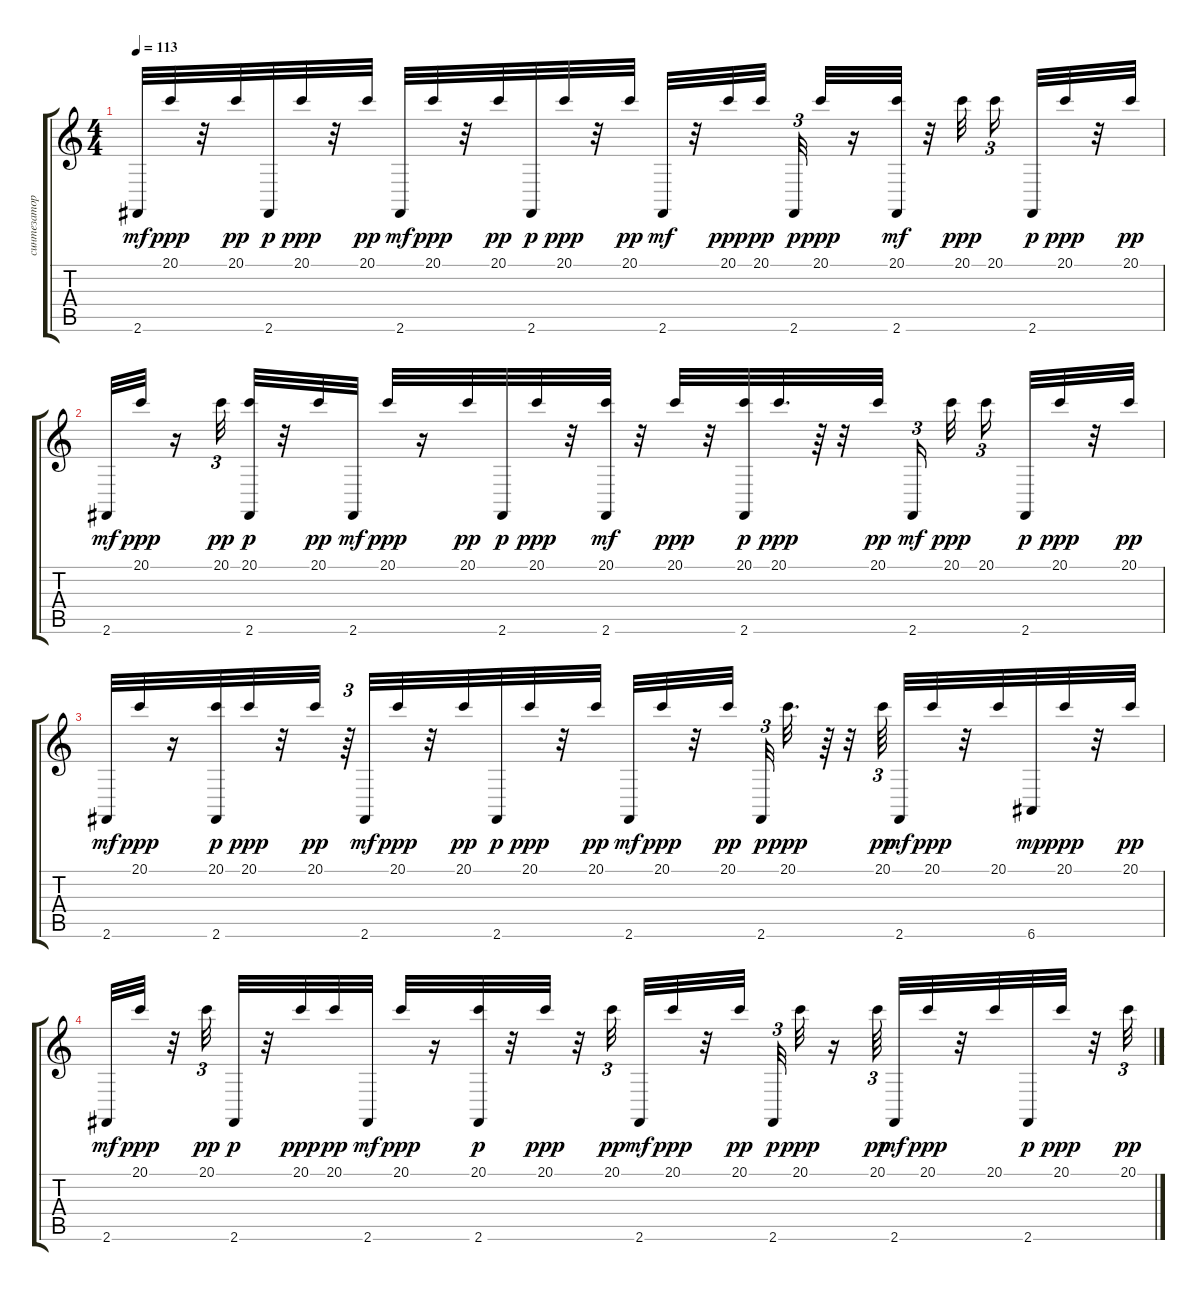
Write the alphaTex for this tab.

\track ("синтезатор" "синтезатор") {instrument acousticgrandpiano}
\staff {score tabs}
\tuning (E4 B3 G3 D3 A2 E2) {hide}
\ts (4 4)
\tempo 113
\clef g2
\ks c
2.6.32{dy mf} 20.1.32{dy ppp} r.32 20.1.32{dy pp} 2.6.32{dy p} 20.1.32{dy ppp} r.32 20.1.32{dy pp} 2.6.32{dy mf} 20.1.32{dy ppp} r.32 20.1.32{dy pp} 2.6.32{dy p} 20.1.32{dy ppp} r.32 20.1.32{dy pp} 2.6.32{dy mf} r.32 20.1.32{dy ppp} 20.1.32{dy pp beam splitsecondary} 2.6.32{tu (3 2) dy p} 20.1.32{dy ppp} r.16 (20.1 2.6).32{dy mf} r.32 20.1.32{dy ppp beam splitsecondary} 20.1.16{tu (3 2) beam splitsecondary} 2.6.32{dy p} 20.1.32{dy ppp} r.32 20.1.32{dy pp} |
2.6.32{dy mf} 20.1.32{dy ppp} r.16 20.1.32{tu (3 2) dy pp} (20.1 2.6).32{dy p} r.32 20.1.32{dy pp} 2.6.32{dy mf} 20.1.32{dy ppp} r.16 20.1.32{dy pp} 2.6.32{dy p} 20.1.32{dy ppp} r.32 (20.1 2.6).32{dy mf} r.32 20.1.32{dy ppp} r.32 (20.1 2.6).32{dy p} 20.1.32{d dy ppp} r.64 r.32 20.1.32{dy pp} 2.6.16{tu (3 2) dy mf beam splitsecondary} 20.1.32{dy ppp beam splitsecondary} 20.1.16{tu (3 2) beam splitsecondary} 2.6.32{dy p} 20.1.32{dy ppp} r.32 20.1.32{dy pp} |
2.6.32{dy mf} 20.1.32{dy ppp} r.16 (20.1 2.6).32{dy p} 20.1.32{dy ppp} r.32 20.1.32{dy pp} r.64{tu (3 2)} 2.6.32{dy mf} 20.1.32{dy ppp} r.32 20.1.32{dy pp} 2.6.32{dy p} 20.1.32{dy ppp} r.32 20.1.32{dy pp} 2.6.32{dy mf} 20.1.32{dy ppp} r.32 20.1.32{dy pp beam splitsecondary} 2.6.32{tu (3 2) dy p} 20.1.32{d dy ppp} r.64 r.32 20.1.64{tu (3 2) dy pp beam splitsecondary} 2.6.32{dy mf} 20.1.32{dy ppp} r.32 20.1.32 6.6.32{dy mp} 20.1.32{dy ppp} r.32 20.1.32{dy pp} |
2.6.32{dy mf} 20.1.32{dy ppp} r.32 20.1.32{tu (3 2) dy pp} 2.6.32{dy p} r.32 20.1.32{dy ppp} 20.1.32{dy pp} 2.6.32{dy mf} 20.1.32{dy ppp} r.16 (20.1 2.6).32{dy p} r.32 20.1.32{dy ppp} r.32 20.1.32{tu (3 2) dy pp} 2.6.32{dy mf} 20.1.32{dy ppp} r.32 20.1.32{dy pp beam splitsecondary} 2.6.32{tu (3 2) dy p} 20.1.32{dy ppp} r.16 20.1.64{tu (3 2) dy pp beam splitsecondary} 2.6.32{dy mf} 20.1.32{dy ppp} r.32 20.1.32 2.6.32{dy p} 20.1.32{dy ppp} r.32 20.1.32{tu (3 2) dy pp}
